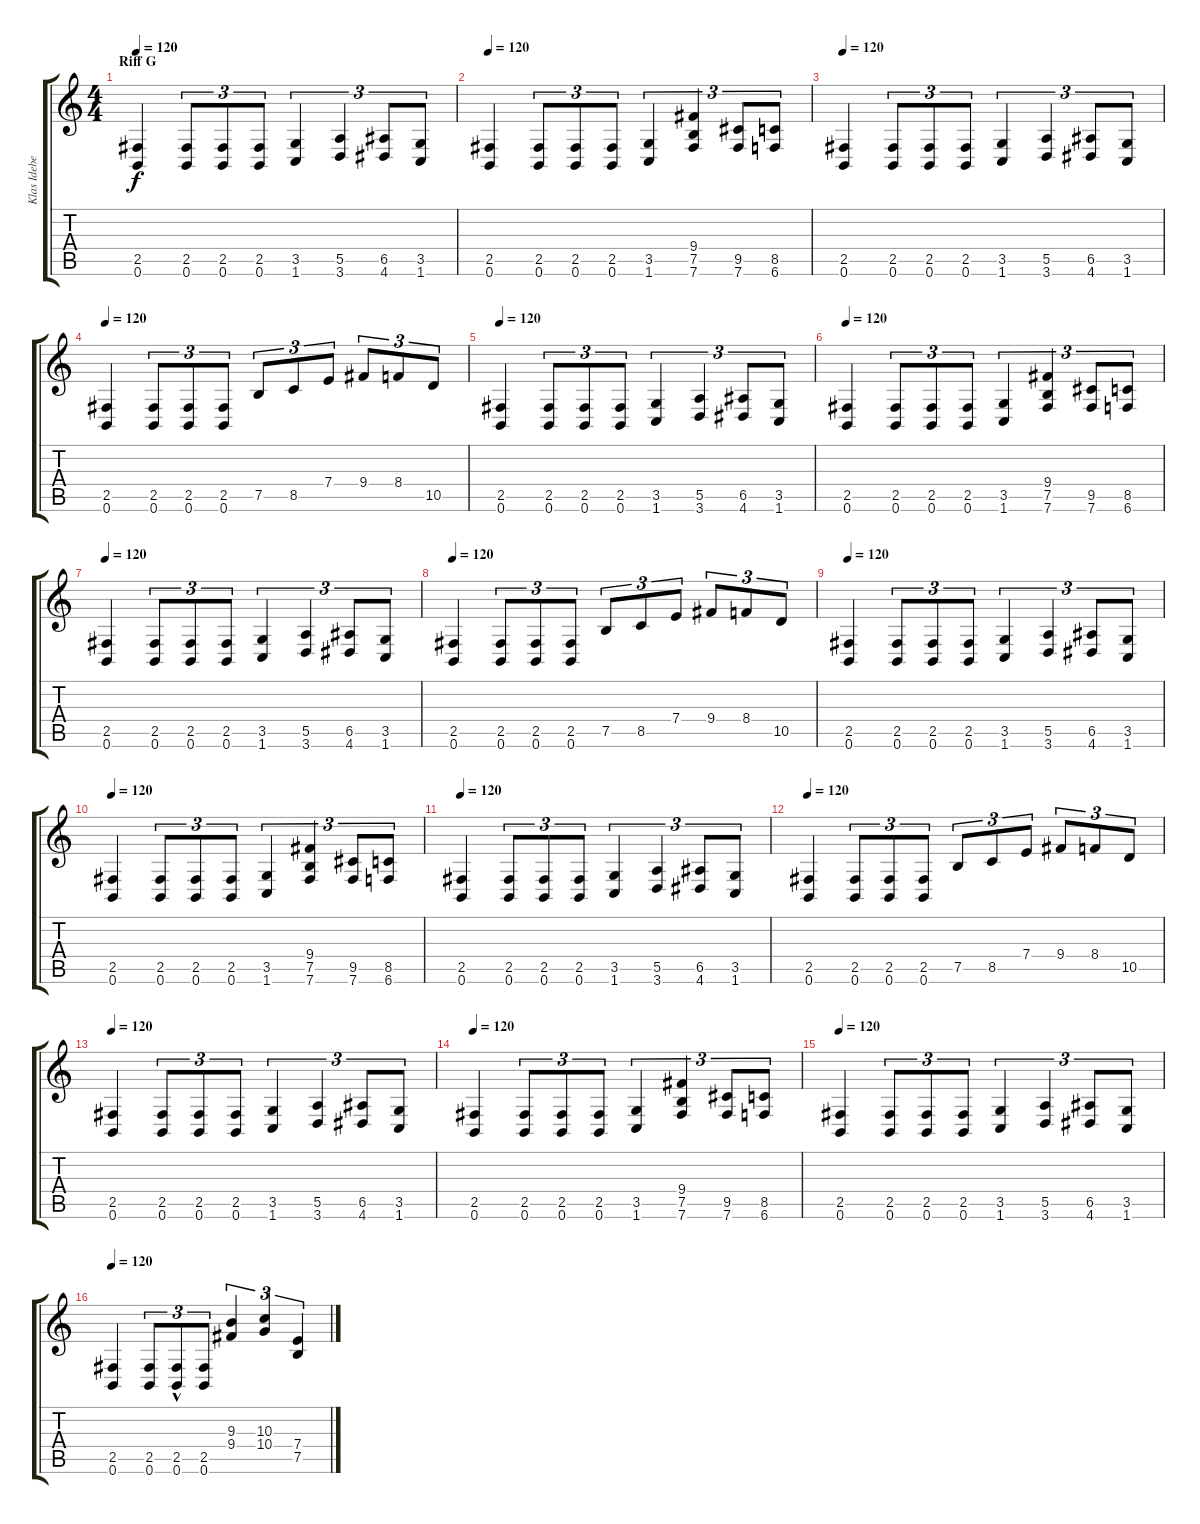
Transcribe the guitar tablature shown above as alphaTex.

\track ("Klas Ideberg " "Klas Idebe") {instrument distortionguitar}
\staff {score tabs}
\tuning (B3 Gb3 D3 A2 E2 B1) {hide}
\ts (4 4)
\section ("" "Riff G")
\tempo 120
\clef g2
\ks c
(2.5 0.6).4{dy f} (2.5 0.6).8{tu (3 2)} (2.5 0.6).8{tu (3 2)} (2.5 0.6).8{tu (3 2)} (3.5 1.6).4{tu (3 2)} (5.5 3.6).4{tu (3 2)} (6.5 4.6).8{tu (3 2)} (3.5 1.6).8{tu (3 2)} |
\tempo 120
(2.5 0.6).4 (2.5 0.6).8{tu (3 2)} (2.5 0.6).8{tu (3 2)} (2.5 0.6).8{tu (3 2)} (3.5 1.6).4{tu (3 2)} (9.4 7.5 7.6).4{tu (3 2)} (9.5 7.6).8{tu (3 2)} (8.5 6.6).8{tu (3 2)} |
\tempo 120
(2.5 0.6).4 (2.5 0.6).8{tu (3 2)} (2.5 0.6).8{tu (3 2)} (2.5 0.6).8{tu (3 2)} (3.5 1.6).4{tu (3 2)} (5.5 3.6).4{tu (3 2)} (6.5 4.6).8{tu (3 2)} (3.5 1.6).8{tu (3 2)} |
\tempo 120
(2.5 0.6).4 (2.5 0.6).8{tu (3 2)} (2.5 0.6).8{tu (3 2)} (2.5 0.6).8{tu (3 2)} 7.5.8{tu (3 2)} 8.5.8{tu (3 2)} 7.4.8{tu (3 2)} 9.4.8{tu (3 2)} 8.4.8{tu (3 2)} 10.5.8{tu (3 2)} |
\tempo 120
(2.5 0.6).4 (2.5 0.6).8{tu (3 2)} (2.5 0.6).8{tu (3 2)} (2.5 0.6).8{tu (3 2)} (3.5 1.6).4{tu (3 2)} (5.5 3.6).4{tu (3 2)} (6.5 4.6).8{tu (3 2)} (3.5 1.6).8{tu (3 2)} |
\tempo 120
(2.5 0.6).4 (2.5 0.6).8{tu (3 2)} (2.5 0.6).8{tu (3 2)} (2.5 0.6).8{tu (3 2)} (3.5 1.6).4{tu (3 2)} (9.4 7.5 7.6).4{tu (3 2)} (9.5 7.6).8{tu (3 2)} (8.5 6.6).8{tu (3 2)} |
\tempo 120
(2.5 0.6).4 (2.5 0.6).8{tu (3 2)} (2.5 0.6).8{tu (3 2)} (2.5 0.6).8{tu (3 2)} (3.5 1.6).4{tu (3 2)} (5.5 3.6).4{tu (3 2)} (6.5 4.6).8{tu (3 2)} (3.5 1.6).8{tu (3 2)} |
\tempo 120
(2.5 0.6).4 (2.5 0.6).8{tu (3 2)} (2.5 0.6).8{tu (3 2)} (2.5 0.6).8{tu (3 2)} 7.5.8{tu (3 2)} 8.5.8{tu (3 2)} 7.4.8{tu (3 2)} 9.4.8{tu (3 2)} 8.4.8{tu (3 2)} 10.5.8{tu (3 2)} |
\tempo 120
(2.5 0.6).4 (2.5 0.6).8{tu (3 2)} (2.5 0.6).8{tu (3 2)} (2.5 0.6).8{tu (3 2)} (3.5 1.6).4{tu (3 2)} (5.5 3.6).4{tu (3 2)} (6.5 4.6).8{tu (3 2)} (3.5 1.6).8{tu (3 2)} |
\tempo 120
(2.5 0.6).4 (2.5 0.6).8{tu (3 2)} (2.5 0.6).8{tu (3 2)} (2.5 0.6).8{tu (3 2)} (3.5 1.6).4{tu (3 2)} (9.4 7.5 7.6).4{tu (3 2)} (9.5 7.6).8{tu (3 2)} (8.5 6.6).8{tu (3 2)} |
\tempo 120
(2.5 0.6).4 (2.5 0.6).8{tu (3 2)} (2.5 0.6).8{tu (3 2)} (2.5 0.6).8{tu (3 2)} (3.5 1.6).4{tu (3 2)} (5.5 3.6).4{tu (3 2)} (6.5 4.6).8{tu (3 2)} (3.5 1.6).8{tu (3 2)} |
\tempo 120
(2.5 0.6).4 (2.5 0.6).8{tu (3 2)} (2.5 0.6).8{tu (3 2)} (2.5 0.6).8{tu (3 2)} 7.5.8{tu (3 2)} 8.5.8{tu (3 2)} 7.4.8{tu (3 2)} 9.4.8{tu (3 2)} 8.4.8{tu (3 2)} 10.5.8{tu (3 2)} |
\tempo 120
(2.5 0.6).4 (2.5 0.6).8{tu (3 2)} (2.5 0.6).8{tu (3 2)} (2.5 0.6).8{tu (3 2)} (3.5 1.6).4{tu (3 2)} (5.5 3.6).4{tu (3 2)} (6.5 4.6).8{tu (3 2)} (3.5 1.6).8{tu (3 2)} |
\tempo 120
(2.5 0.6).4 (2.5 0.6).8{tu (3 2)} (2.5 0.6).8{tu (3 2)} (2.5 0.6).8{tu (3 2)} (3.5 1.6).4{tu (3 2)} (9.4 7.5 7.6).4{tu (3 2)} (9.5 7.6).8{tu (3 2)} (8.5 6.6).8{tu (3 2)} |
\tempo 120
(2.5 0.6).4 (2.5 0.6).8{tu (3 2)} (2.5 0.6).8{tu (3 2)} (2.5 0.6).8{tu (3 2)} (3.5 1.6).4{tu (3 2)} (5.5 3.6).4{tu (3 2)} (6.5 4.6).8{tu (3 2)} (3.5 1.6).8{tu (3 2)} |
\tempo 120
(2.5 0.6).4 (2.5 0.6).8{tu (3 2)} (2.5{hac} 0.6{hac}).8{tu (3 2)} (2.5 0.6).8{tu (3 2)} (9.3 9.4).4{tu (3 2)} (10.3 10.4).4{tu (3 2)} (7.4 7.5).4{tu (3 2)}
